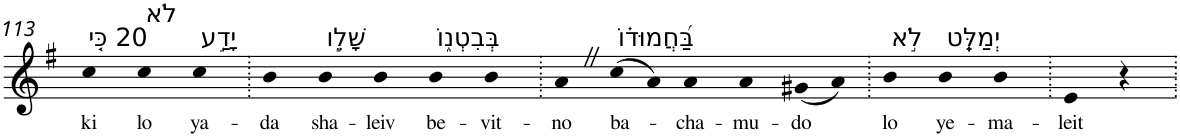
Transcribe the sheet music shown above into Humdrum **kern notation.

**kern	**text
*part1	*part1
*staff1	*staff1
*I"Piano	*
*I'Pno	*
!!LO:PB:g=z
*clefG2	*
*k[f#]	*
*G:	*
=113	=113
!LO:TX:a:t=20 כִּ֤י	!
!	!LO:LY:b
4cc	ki
!LO:TX:a:t=לֹא	!
!	!LO:LY:b
4cc	lo
!LO:TX:a:t=יָדַ֣ע	!
!	!LO:LY:b
4cc	ya-
=114.	=114.
!	!LO:LY:b
4b	-da
!LO:TX:a:t=שָׁלֵ֣ו	!
!	!LO:LY:b
4b	sha-
!	!LO:LY:b
4b	-leiv
!LO:TX:a:t=בְּבִטְנ֑וֹ	!
!	!LO:LY:b
4b	be-
!	!LO:LY:b
4b	-vit-
=115.	=115.
!	!LO:LY:b
4aZ	-no
!LO:TX:a:t=בַּ֝חֲמוּד֗וֹ	!
!	!LO:LY:b
(8cc	ba-
8a)	.
!	!LO:LY:b
4a	-cha-
!	!LO:LY:b
4a	-mu-
!	!LO:LY:b
(8g#X	-do
8a)	.
=116.	=116.
!LO:TX:a:t=לֹ֣א	!
!	!LO:LY:b
4b	lo
!LO:TX:a:t=יְמַלֵּֽט	!
!	!LO:LY:b
4b	ye-
!	!LO:LY:b
4b	-ma-
=117.	=117.
!	!LO:LY:b
4e	-leit
4r	.
=.	=.
*-	*-
